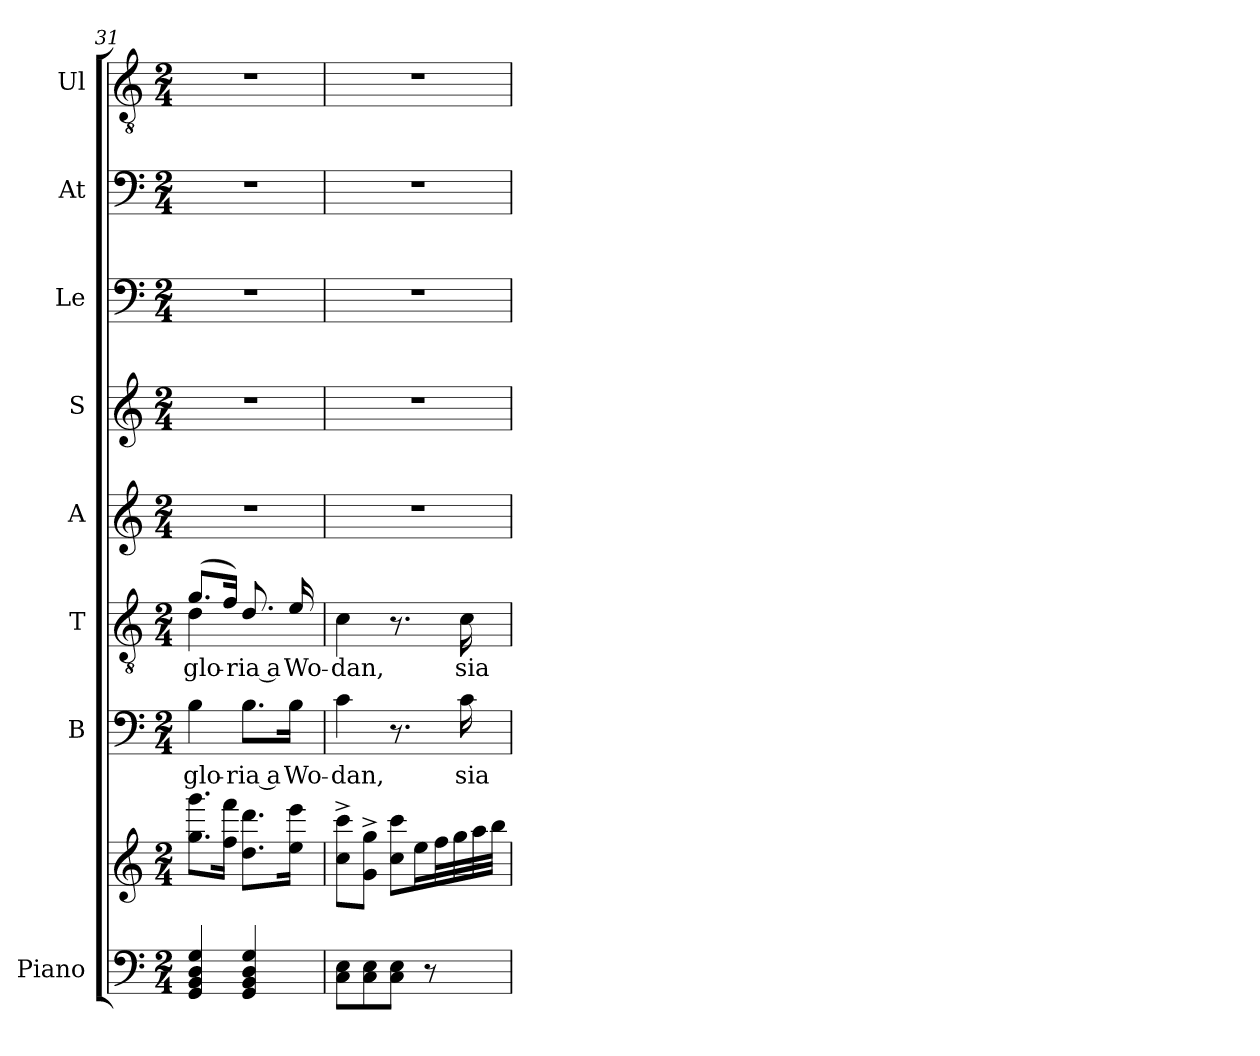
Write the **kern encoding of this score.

**kern	**kern	**kern	**text	**kern	**text	**kern	**kern	**kern	**kern	**kern
*part8	*part8	*part7	*part7	*part6	*part6	*part5	*part4	*part3	*part2	*part1
*staff9	*staff8	*staff7	*staff7	*staff6	*staff6	*staff5	*staff4	*staff3	*staff2	*staff1
*I"Piano	*	*I"B	*	*I"T	*	*I"A	*I"S	*I"Le	*I"At	*I"Ul
*I'Pno	*	*I'B	*	*I'T	*	*I'A	*I'S	*I'Le	*I'At	*I'Ul
*clefF4	*clefG2	*clefF4	*	*clefGv2	*	*clefG2	*clefG2	*clefF4	*clefF4	*clefGv2
*k[]	*k[]	*k[]	*	*k[]	*	*k[]	*k[]	*k[]	*k[]	*k[]
*M2/4	*M2/4	*M2/4	*	*M2/4	*	*M2/4	*M2/4	*M2/4	*M2/4	*M2/4
=31	=31	=31	=31	=31	=31	=31	=31	=31	=31	=31
!	!	!	!LO:LY:b	!	!LO:LY:b	!	!	!	!	!
*	*	*	*	*^	*	*	*	*	*	*
4GG/ 4BB/ 4D/ 4G/	8.gg\ 8.ggg\L	4B\	glo-	(>8.g/L	4d!\	glo-	2r	2r	2r	2r	2r
.	16ff\ 16fff\Jk	.	.	16f/Jk)	.	.	.	.	.	.	.
!	!	!	!LO:LY:b	!	!	!LO:LY:b	!	!	!	!	!
4GG/ 4BB/ 4D/ 4G/	8.dd\ 8.ddd\L	8.B\L	-ria a	8.d/	4ryy	-ria a	.	.	.	.	.
!	!	!	!LO:LY:b	!	!	!LO:LY:b	!	!	!	!	!
.	16ee\ 16eee\Jk	16B\Jk	Wo-	16e/	.	Wo-	.	.	.	.	.
*	*	*	*	*v	*v	*	*	*	*	*	*
!!LO:PB:g=z
=32	=32	=32	=32	=32	=32	=32	=32	=32	=32	=32
!	!	!	!LO:LY:b	!	!LO:LY:b	!	!	!	!	!
8C\ 8E\L	8cc\^ 8ccc\^L	4c\	-dan,	4c\	-dan,	2r	2r	2r	2r	2r
8C\ 8E\	8g\^ 8gg\^J	.	.	.	.	.	.	.	.	.
*	*Xtuplet	*	*	*	*	*	*	*	*	*
8C\ 8E\J	10cc\ 10ccc\L	8.r	.	8.r	.	.	.	.	.	.
.	20ee\L	.	.	.	.	.	.	.	.	.
8r	.	.	.	.	.	.	.	.	.	.
.	40ff\L	.	.	.	.	.	.	.	.	.
.	40gg\	.	.	.	.	.	.	.	.	.
!	!	!	!LO:LY:b	!	!LO:LY:b	!	!	!	!	!
.	.	16c\	sia	16c\	sia	.	.	.	.	.
.	40aa\	.	.	.	.	.	.	.	.	.
.	40bb\JJJ	.	.	.	.	.	.	.	.	.
=	=	=	=	=	=	=	=	=	=	=
*-	*-	*-	*-	*-	*-	*-	*-	*-	*-	*-
